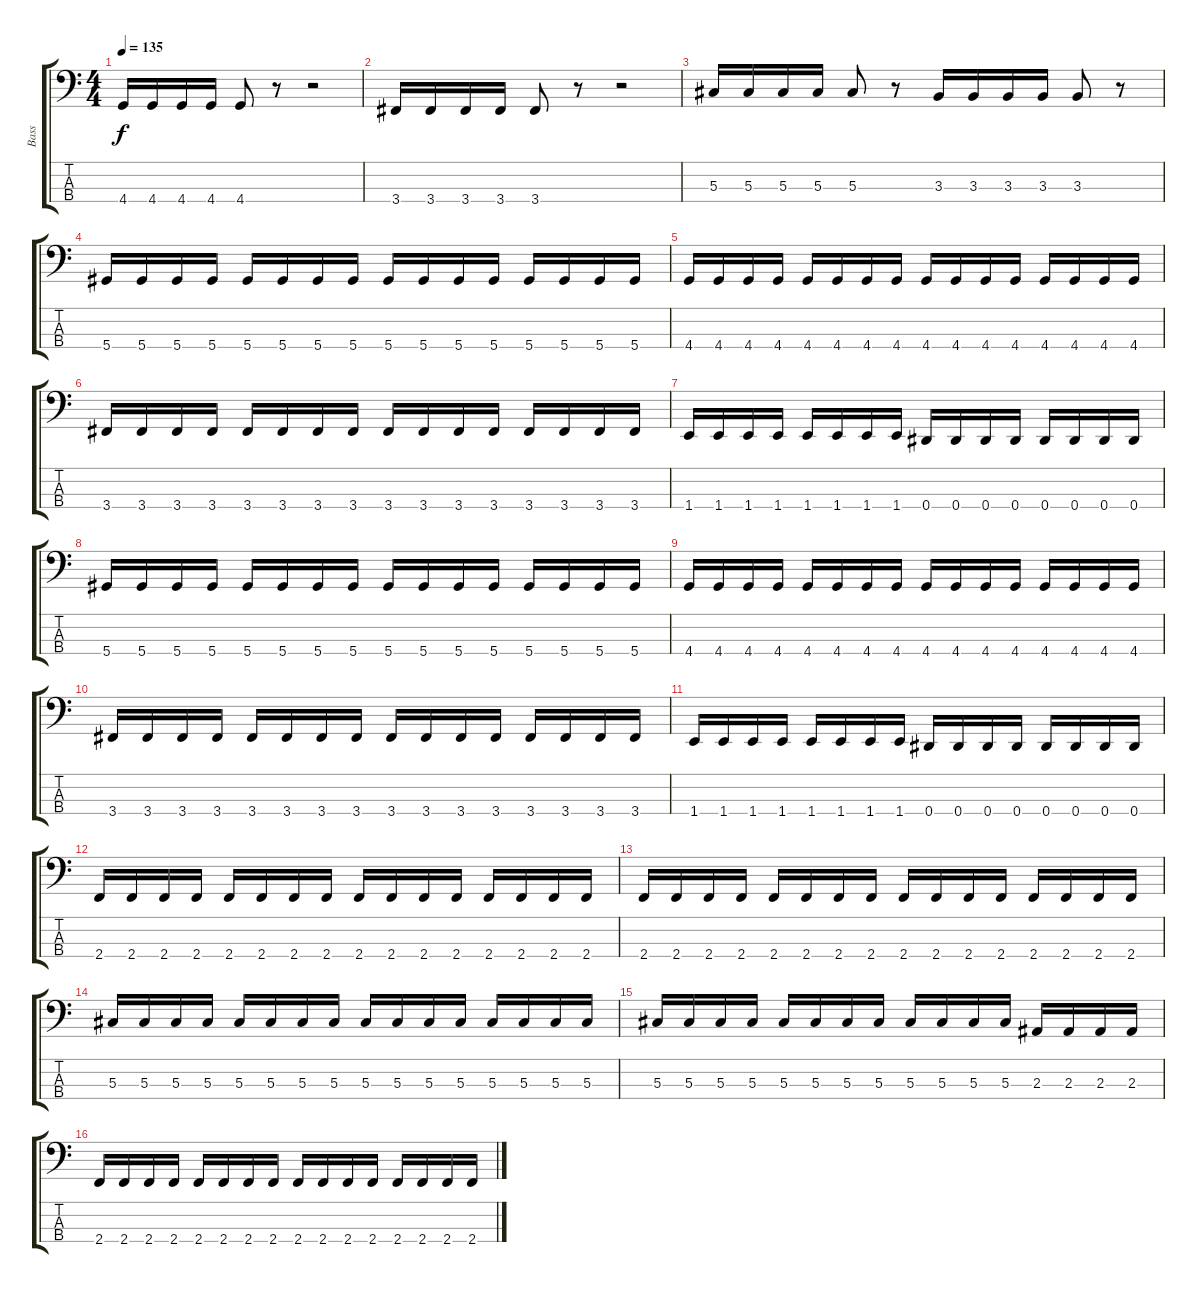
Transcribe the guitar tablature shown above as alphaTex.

\track ("Bass" "Bass") {instrument electricbasspick}
\staff {score tabs}
\tuning (Gb2 Db2 Ab1 Eb1) {hide}
\ts (4 4)
\tempo 135
\clef f4
\ks c
4.4.16{dy f} 4.4.16 4.4.16 4.4.16 4.4.8 r.8 r.2 |
3.4.16 3.4.16 3.4.16 3.4.16 3.4.8 r.8 r.2 |
5.3.16 5.3.16 5.3.16 5.3.16 5.3.8 r.8 3.3.16 3.3.16 3.3.16 3.3.16 3.3.8 r.8 |
5.4.16 5.4.16 5.4.16 5.4.16 5.4.16 5.4.16 5.4.16 5.4.16 5.4.16 5.4.16 5.4.16 5.4.16 5.4.16 5.4.16 5.4.16 5.4.16 |
4.4.16 4.4.16 4.4.16 4.4.16 4.4.16 4.4.16 4.4.16 4.4.16 4.4.16 4.4.16 4.4.16 4.4.16 4.4.16 4.4.16 4.4.16 4.4.16 |
3.4.16 3.4.16 3.4.16 3.4.16 3.4.16 3.4.16 3.4.16 3.4.16 3.4.16 3.4.16 3.4.16 3.4.16 3.4.16 3.4.16 3.4.16 3.4.16 |
1.4.16 1.4.16 1.4.16 1.4.16 1.4.16 1.4.16 1.4.16 1.4.16 0.4.16 0.4.16 0.4.16 0.4.16 0.4.16 0.4.16 0.4.16 0.4.16 |
5.4.16 5.4.16 5.4.16 5.4.16 5.4.16 5.4.16 5.4.16 5.4.16 5.4.16 5.4.16 5.4.16 5.4.16 5.4.16 5.4.16 5.4.16 5.4.16 |
4.4.16 4.4.16 4.4.16 4.4.16 4.4.16 4.4.16 4.4.16 4.4.16 4.4.16 4.4.16 4.4.16 4.4.16 4.4.16 4.4.16 4.4.16 4.4.16 |
3.4.16 3.4.16 3.4.16 3.4.16 3.4.16 3.4.16 3.4.16 3.4.16 3.4.16 3.4.16 3.4.16 3.4.16 3.4.16 3.4.16 3.4.16 3.4.16 |
1.4.16 1.4.16 1.4.16 1.4.16 1.4.16 1.4.16 1.4.16 1.4.16 0.4.16 0.4.16 0.4.16 0.4.16 0.4.16 0.4.16 0.4.16 0.4.16 |
2.4.16 2.4.16 2.4.16 2.4.16 2.4.16 2.4.16 2.4.16 2.4.16 2.4.16 2.4.16 2.4.16 2.4.16 2.4.16 2.4.16 2.4.16 2.4.16 |
2.4.16 2.4.16 2.4.16 2.4.16 2.4.16 2.4.16 2.4.16 2.4.16 2.4.16 2.4.16 2.4.16 2.4.16 2.4.16 2.4.16 2.4.16 2.4.16 |
5.3.16 5.3.16 5.3.16 5.3.16 5.3.16 5.3.16 5.3.16 5.3.16 5.3.16 5.3.16 5.3.16 5.3.16 5.3.16 5.3.16 5.3.16 5.3.16 |
5.3.16 5.3.16 5.3.16 5.3.16 5.3.16 5.3.16 5.3.16 5.3.16 5.3.16 5.3.16 5.3.16 5.3.16 2.3.16 2.3.16 2.3.16 2.3.16 |
2.4.16 2.4.16 2.4.16 2.4.16 2.4.16 2.4.16 2.4.16 2.4.16 2.4.16 2.4.16 2.4.16 2.4.16 2.4.16 2.4.16 2.4.16 2.4.16
